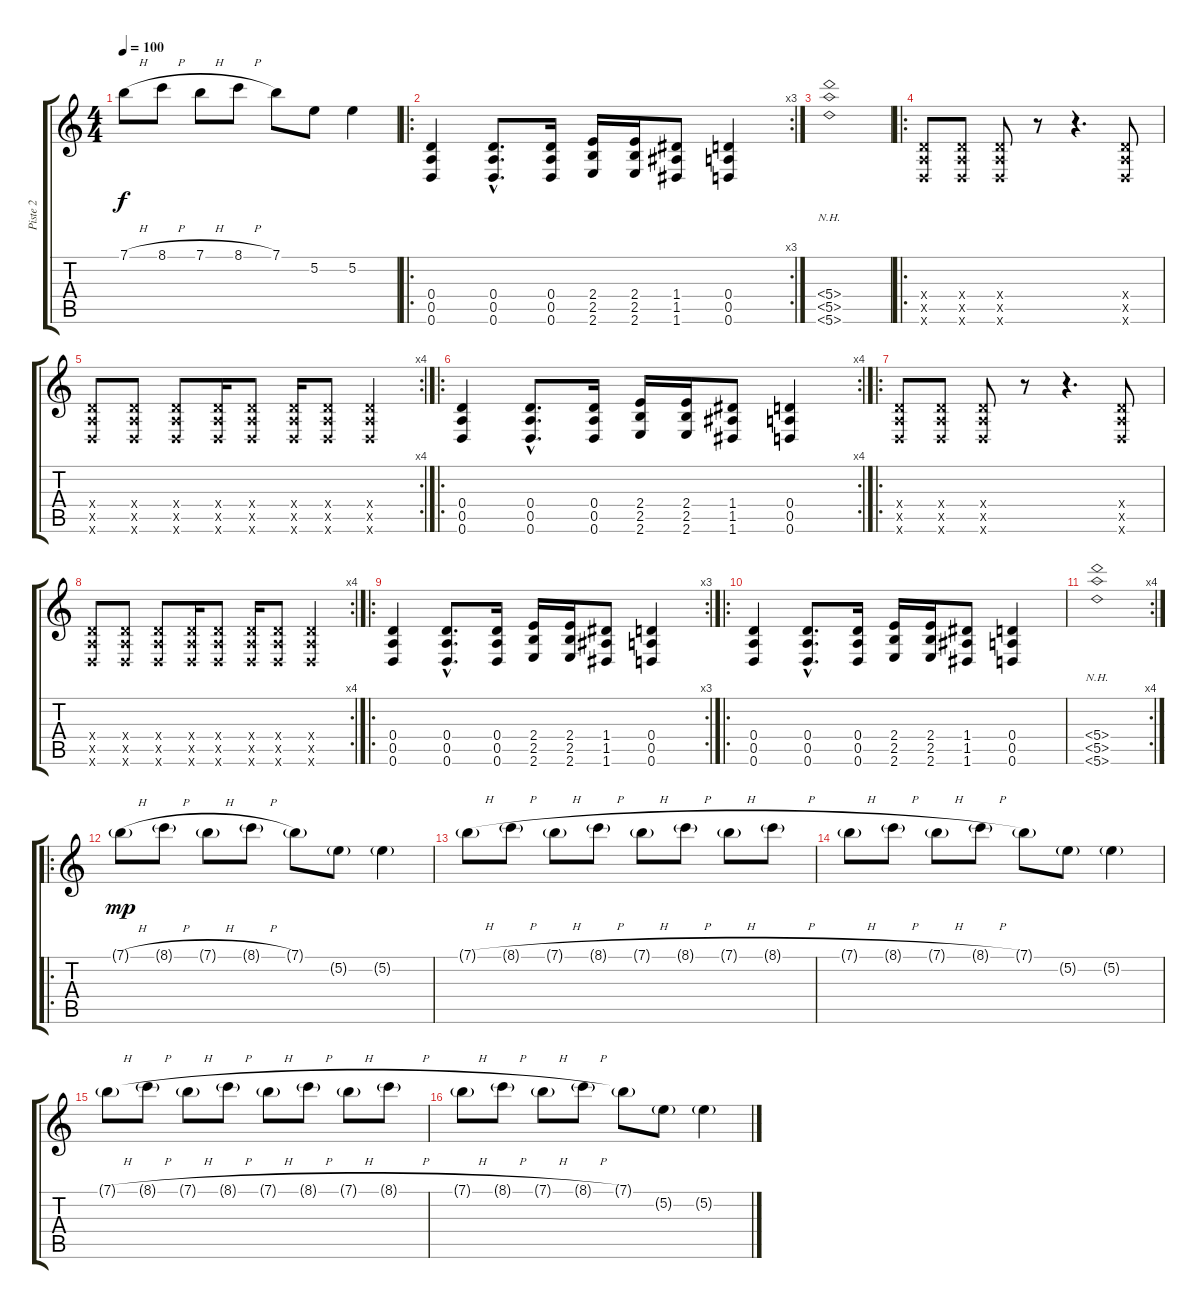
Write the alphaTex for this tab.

\track ("Piste 2" "Piste 2") {instrument distortionguitar}
\staff {score tabs}
\tuning (E4 B3 G3 D3 A2 D2) {hide}
\ts (4 4)
\tempo 100
\clef g2
\ks c
7.1{h}.8{dy f} 8.1{h}.8 7.1{h}.8 8.1{h}.8 7.1.8 5.2.8 5.2.4 |
\ro
\rc 3
(0.4 0.5 0.6).4 (0.4{hac} 0.5{hac} 0.6{hac}).8{d} (0.4 0.5 0.6).16 (2.4 2.5 2.6).16 (2.4 2.5 2.6).16 (1.4 1.5 1.6).8 (0.4 0.5 0.6).4 |
(5.4{nh} 5.5{nh} 5.6{nh}).1 |
\ro
(0.4{x} 0.5{x} 0.6{x}).8 (0.4{x} 0.5{x} 0.6{x}).8 (0.4{x} 0.5{x} 0.6{x}).8 r.8 r.4{d} (0.4{x} 0.5{x} 0.6{x}).8 |
\rc 4
(0.4{x} 0.5{x} 0.6{x}).8 (0.4{x} 0.5{x} 0.6{x}).8 (0.4{x} 0.5{x} 0.6{x}).8 (0.4{x} 0.5{x} 0.6{x}).16 (0.4{x} 0.5{x} 0.6{x}).8 (0.4{x} 0.5{x} 0.6{x}).16 (0.4{x} 0.5{x} 0.6{x}).8 (0.4{x} 0.5{x} 0.6{x}).4 |
\ro
\rc 4
(0.4 0.5 0.6).4 (0.4{hac} 0.5{hac} 0.6{hac}).8{d} (0.4 0.5 0.6).16 (2.4 2.5 2.6).16 (2.4 2.5 2.6).16 (1.4 1.5 1.6).8 (0.4 0.5 0.6).4 |
\ro
(0.4{x} 0.5{x} 0.6{x}).8 (0.4{x} 0.5{x} 0.6{x}).8 (0.4{x} 0.5{x} 0.6{x}).8 r.8 r.4{d} (0.4{x} 0.5{x} 0.6{x}).8 |
\rc 4
(0.4{x} 0.5{x} 0.6{x}).8 (0.4{x} 0.5{x} 0.6{x}).8 (0.4{x} 0.5{x} 0.6{x}).8 (0.4{x} 0.5{x} 0.6{x}).16 (0.4{x} 0.5{x} 0.6{x}).8 (0.4{x} 0.5{x} 0.6{x}).16 (0.4{x} 0.5{x} 0.6{x}).8 (0.4{x} 0.5{x} 0.6{x}).4 |
\ro
\rc 3
(0.4 0.5 0.6).4 (0.4{hac} 0.5{hac} 0.6{hac}).8{d} (0.4 0.5 0.6).16 (2.4 2.5 2.6).16 (2.4 2.5 2.6).16 (1.4 1.5 1.6).8 (0.4 0.5 0.6).4 |
\ro
(0.4 0.5 0.6).4 (0.4{hac} 0.5{hac} 0.6{hac}).8{d} (0.4 0.5 0.6).16 (2.4 2.5 2.6).16 (2.4 2.5 2.6).16 (1.4 1.5 1.6).8 (0.4 0.5 0.6).4 |
\rc 4
(5.4{nh} 5.5{nh} 5.6{nh}).1 |
\ro
7.1{h g}.8{dy mp} 8.1{h g}.8 7.1{h g}.8 8.1{h g}.8 7.1{g}.8 5.2{g}.8 5.2{g}.4 |
7.1{h g}.8 8.1{h g}.8 7.1{h g}.8 8.1{h g}.8 7.1{h g}.8 8.1{h g}.8 7.1{h g}.8 8.1{h g}.8 |
7.1{h g}.8 8.1{h g}.8 7.1{h g}.8 8.1{h g}.8 7.1{g}.8 5.2{g}.8 5.2{g}.4 |
7.1{h g}.8 8.1{h g}.8 7.1{h g}.8 8.1{h g}.8 7.1{h g}.8 8.1{h g}.8 7.1{h g}.8 8.1{h g}.8 |
7.1{h g}.8 8.1{h g}.8 7.1{h g}.8 8.1{h g}.8 7.1{g}.8 5.2{g}.8 5.2{g}.4
